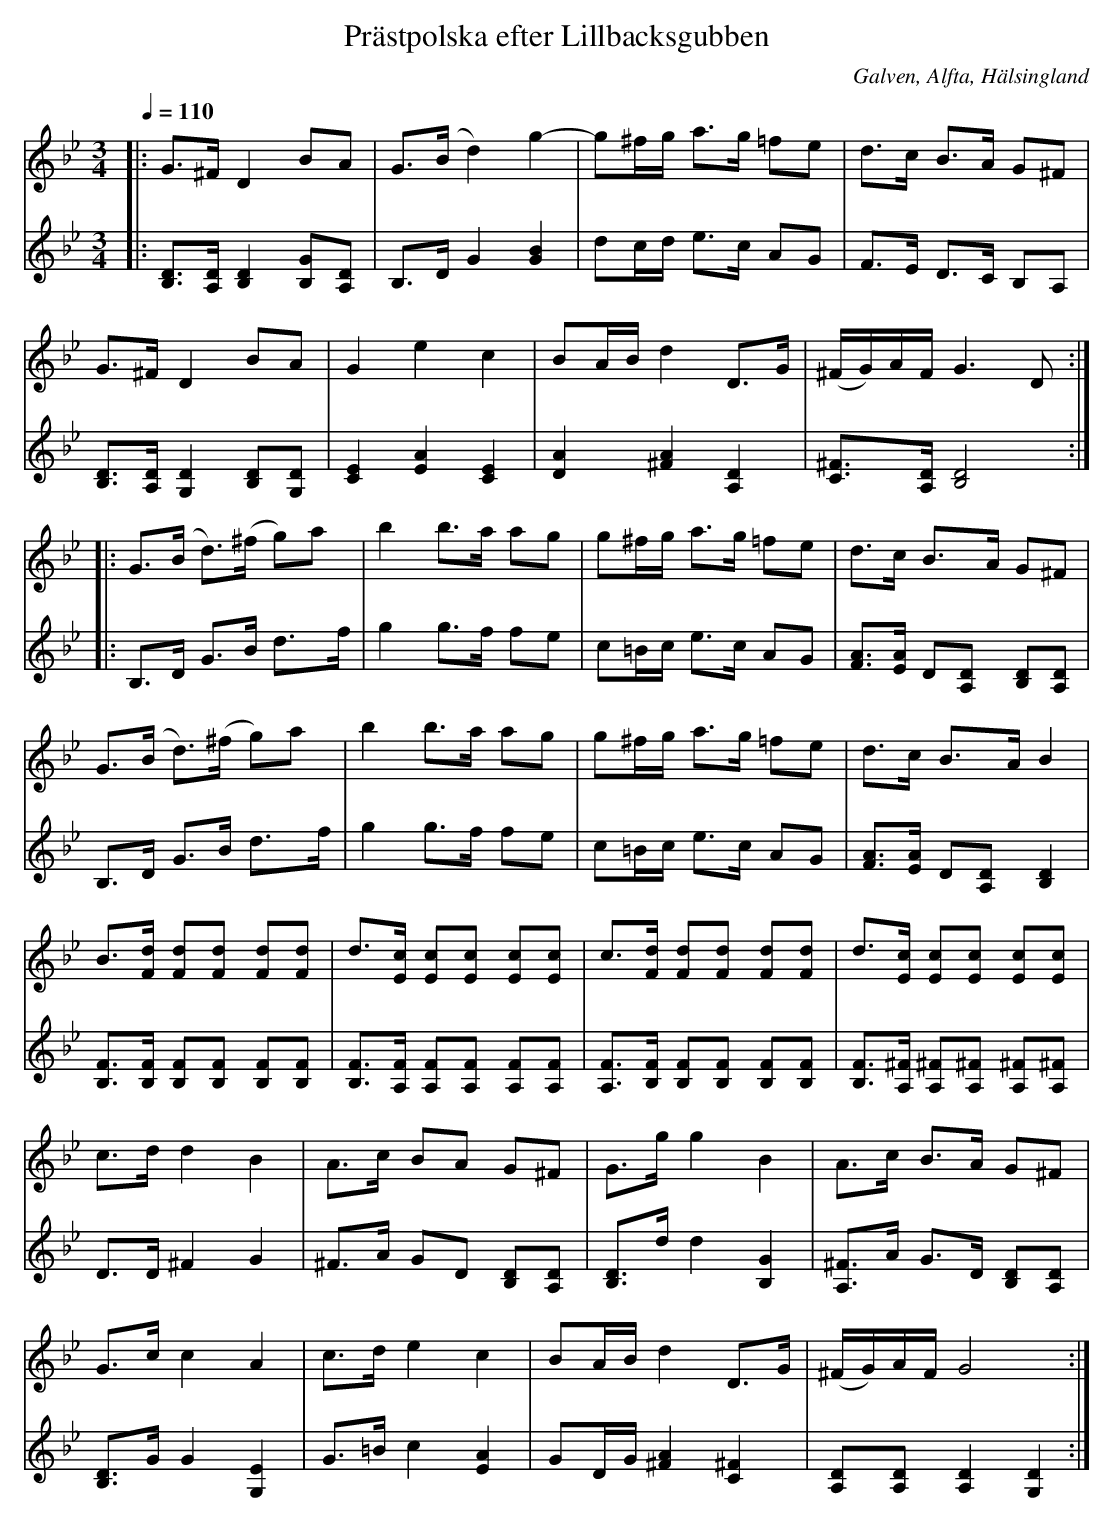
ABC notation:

X:1
T:Prästpolska efter Lillbacksgubben
O:Galven, Alfta, Hälsingland
M:3/4
L:1/8
Q:1/4=110
K:Gm
V:1
|:G>^F   D2       BA         | G>(B   d2)      g2-       | g^f/g/ a>g =fe | d>c         B>A G^F  |
G>^F   D2       BA         | G2     e2       c2           | BA/B/  d2 D>G  | (^F/G/)A/F/ G3 D  ::
G>(B   d>)(^f   g)a        | b2     b>a      ag         | g^f/g/ a>g =fe | d>c         B>A G^F  |
G>(B   d>)(^f   g)a        | b2     b>a      ag         | g^f/g/ a>g =fe | d>c         B>A B2   |
B>[Fd] [Fd][Fd] [Fd][Fd] | d>[Ec] [Ec][Ec] [Ec][Ec] | \
c>[Fd] [Fd][Fd] [Fd][Fd] | d>[Ec] [Ec][Ec] [Ec][Ec] |
c>d    d2       B2           | A>c    BA       G^F       | G>g    g2 B2     | A>c         B>A G^F  |
G>c    c2       A2           | c>d    e2       c2        | BA/B/  d2 D>G   | (^F/G/)A/F/ G4      :|
V:2
|:[DB,]>[DA,] [DB,]2 [GB,][DA,] | B,>D G2 [GB]2 | dc/d/ e>c AG | F>E D>C B,A, |
[DB,]>[DA,] [DG,]2 [DB,][DG,] | [CE]2 [EA]2 [CE]2 | [DA]2 [^FA]2 [A,D]2 | [^FC]>[DA,] [B,D]4 ::
B,>D G>B d>f | g2 g>f fe | c=B/c/ e>c AG | [AF]>[AE] D[DA,] [B,D][DA,] |
B,>D G>B d>f | g2 g>f fe | c=B/c/ e>c AG | [AF]>[AE] D[DA,] [B,D]2 |
[B,F]>[B,F] [B,F][B,F] [B,F][B,F] | [B,F]>[A,F] [A,F][A,F] [A,F][A,F] | \
[A,F]>[B,F] [B,F][B,F] [B,F][B,F] | [B,F]>[A,^F] [A,^F][A,^F] [A,^F][A,^F] |
D>D ^F2 G2 | ^F>A GD [DB,][DA,] | [DB,]>d d2 [GB,]2 | [^FA,]>A G>D [DB,][DA,] |
[DB,]>G G2 [EG,]2 | G>=B c2 [AE]2 | GD/G/ [A^F]2 [^FC]2 | [DA,][DA,] [DA,]2 [DG,]2 :|
